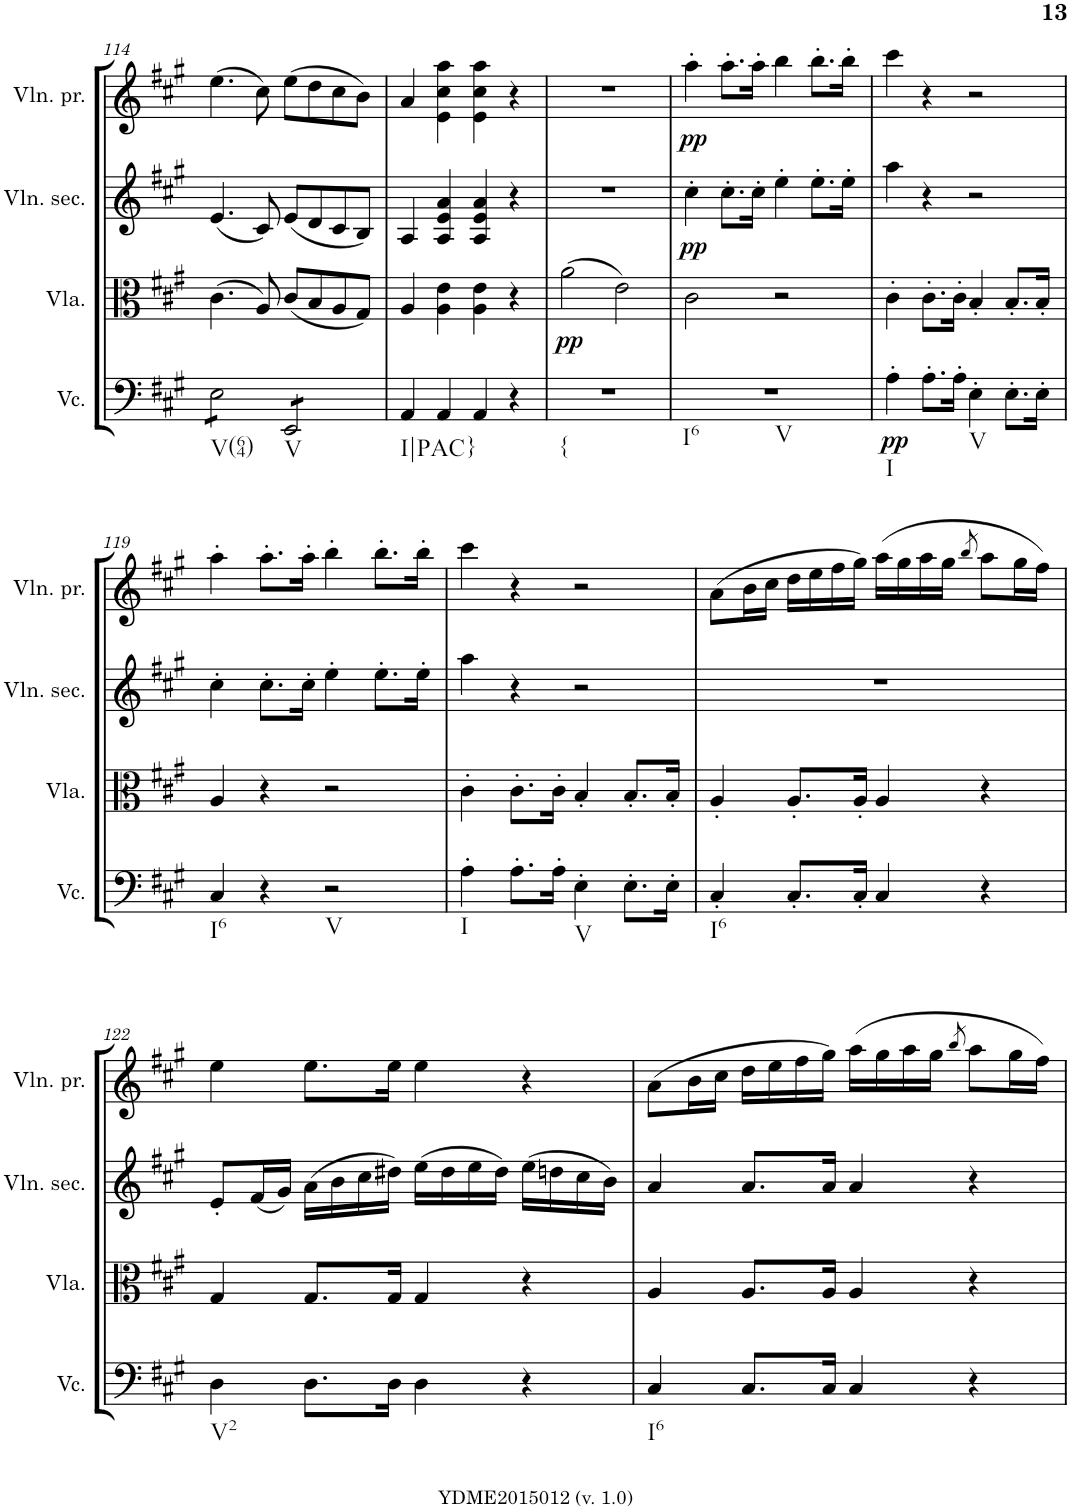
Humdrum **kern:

**kern	**dynam	**kern	**dynam	**kern	**dynam	**kern	**dynam
*part4	*part4	*part3	*part3	*part2	*part2	*part1	*part1
*staff4	*staff4	*staff3	*staff3	*staff2	*staff2	*staff1	*staff1
*I"Violoncelle	*	*I"Viola	*	*I"Violino secondo	*	*I"Violino primo	*
*I'Vc.	*	*I'Vla.	*	*I'Vln. sec.	*	*I'Vln. pr.	*
!!LO:PB:g=z
*clefF4	*	*clefC3	*	*clefG2	*	*clefG2	*
*k[f#c#g#]	*	*k[f#c#g#]	*	*k[f#c#g#]	*	*k[f#c#g#]	*
*A:	*	*A:	*	*A:	*	*A:	*
*M4/4	*	*M4/4	*	*M4/4	*	*M4/4	*
*met(c)	*	*met(c)	*	*met(c)	*	*met(c)	*
=114	=114	=114	=114	=114	=114	=114	=114
!LO:TX:b:t=V(64)	!	!	!	!	!	!	!
*tremolo	*	*	*	*	*	*	*
8E\L	.	(>4.c#\	.	(<4.e/	.	(>4.ee\	.
8E\	.	.	.	.	.	.	.
8E\	.	.	.	.	.	.	.
8E\J	.	8A/)	.	8c#/)	.	8cc#\)	.
!LO:TX:b:t=V	!	!	!	!	!	!	!
8EE/L	.	(<8c#/L	.	(<8e/L	.	(>8ee\L	.
8EE/	.	8B/	.	8d/	.	8dd\	.
8EE/	.	8A/	.	8c#/	.	8cc#\	.
8EE/J	.	8G#/J)	.	8B/J)	.	8b\J)	.
*Xtremolo	*	*	*	*	*	*	*
=115	=115	=115	=115	=115	=115	=115	=115
!LO:TX:b:t=I|PAC}	!	!	!	!	!	!	!
4AA/	.	4A/	.	4A/	.	4a/	.
4AA/	.	4A\ 4e\	.	4A/ 4e/ 4a/	.	4e\ 4cc#\ 4aa\	.
4AA/	.	4A\ 4e\	.	4A/ 4e/ 4a/	.	4e\ 4cc#\ 4aa\	.
4r	.	4r	.	4r	.	4r	.
=116	=116	=116	=116	=116	=116	=116	=116
!LO:TX:b:t={	!	!	!	!	!	!	!
!	!	!	!LO:DY:b	!	!	!	!
1r	.	(>2a\	pp	1r	.	1r	.
.	.	2e\)	.	.	.	.	.
=117	=117	=117	=117	=117	=117	=117	=117
!LO:TX:b:t=I6	!	!	!	!	!	!	!
!LO:TX:b:t=V	!	!	!	!	!	!	!
!	!	!	!	!	!LO:DY:b	!	!LO:DY:b
1r	.	2c#\	.	4cc#'\	pp	4aa'\	pp
.	.	.	.	8.cc#'\L	.	8.aa'\L	.
.	.	.	.	16cc#'\Jk	.	16aa'\Jk	.
.	.	2r	.	4ee'\	.	4bb\	.
.	.	.	.	8.ee'\L	.	8.bb'\L	.
.	.	.	.	16ee'\Jk	.	16bb'\Jk	.
=118	=118	=118	=118	=118	=118	=118	=118
!LO:TX:b:t=I	!	!	!	!	!	!	!
!	!LO:DY:b	!	!	!	!	!	!
4A'\	pp	4c#'\	.	4aa\	.	4ccc#\	.
8.A'\L	.	8.c#'\L	.	4r	.	4r	.
16A'\Jk	.	16c#'\Jk	.	.	.	.	.
!LO:TX:b:t=V	!	!	!	!	!	!	!
4E'\	.	4B'/	.	2r	.	2r	.
8.E'\L	.	8.B'/L	.	.	.	.	.
16E'\Jk	.	16B'/Jk	.	.	.	.	.
!!LO:LB:g=z
=119	=119	=119	=119	=119	=119	=119	=119
!LO:TX:b:t=I6	!	!	!	!	!	!	!
4C#/	.	4A/	.	4cc#'\	.	4aa'\	.
4r	.	4r	.	8.cc#'\L	.	8.aa'\L	.
.	.	.	.	16cc#'\Jk	.	16aa'\Jk	.
!LO:TX:b:t=V	!	!	!	!	!	!	!
2r	.	2r	.	4ee'\	.	4bb'\	.
.	.	.	.	8.ee'\L	.	8.bb'\L	.
.	.	.	.	16ee'\Jk	.	16bb'\Jk	.
=120	=120	=120	=120	=120	=120	=120	=120
!LO:TX:b:t=I	!	!	!	!	!	!	!
4A'\	.	4c#'\	.	4aa\	.	4ccc#\	.
8.A'\L	.	8.c#'\L	.	4r	.	4r	.
16A'\Jk	.	16c#'\Jk	.	.	.	.	.
!LO:TX:b:t=V	!	!	!	!	!	!	!
4E'\	.	4B'/	.	2r	.	2r	.
8.E'\L	.	8.B'/L	.	.	.	.	.
16E'\Jk	.	16B'/Jk	.	.	.	.	.
=121	=121	=121	=121	=121	=121	=121	=121
!LO:TX:b:t=I6	!	!	!	!	!	!	!
4C#'/	.	4A'/	.	1r	.	(>8a\L	.
.	.	.	.	.	.	16b\L	.
.	.	.	.	.	.	16cc#\JJ	.
8.C#'/L	.	8.A'/L	.	.	.	16dd\LL	.
.	.	.	.	.	.	16ee\	.
.	.	.	.	.	.	16ff#\	.
16C#'/Jk	.	16A'/Jk	.	.	.	16gg#\JJ)	.
4C#/	.	4A/	.	.	.	(>16aa\LL	.
.	.	.	.	.	.	16gg#\	.
.	.	.	.	.	.	16aa\	.
.	.	.	.	.	.	16gg#\JJ	.
.	.	.	.	.	.	8qbb/	.
4r	.	4r	.	.	.	8aa\L	.
.	.	.	.	.	.	16gg#\L	.
.	.	.	.	.	.	16ff#\JJ)	.
!!LO:LB:g=z
=122	=122	=122	=122	=122	=122	=122	=122
!LO:TX:b:t=V2	!	!	!	!	!	!	!
4D\	.	4G#/	.	8e'/L	.	4ee\	.
.	.	.	.	(<16f#/L	.	.	.
.	.	.	.	16g#/JJ)	.	.	.
8.D\L	.	8.G#/L	.	(>16a\LL	.	8.ee\L	.
.	.	.	.	16b\	.	.	.
.	.	.	.	16cc#\	.	.	.
16D\Jk	.	16G#/Jk	.	16dd#X\JJ)	.	16ee\Jk	.
4D\	.	4G#/	.	(>16ee\LL	.	4ee\	.
.	.	.	.	16dd#\	.	.	.
.	.	.	.	16ee\	.	.	.
.	.	.	.	16dd#\JJ)	.	.	.
4r	.	4r	.	(>16ee\LL	.	4r	.
.	.	.	.	16ddn\	.	.	.
.	.	.	.	16cc#\	.	.	.
.	.	.	.	16b\JJ)	.	.	.
=123	=123	=123	=123	=123	=123	=123	=123
!LO:TX:b:t=I6	!	!	!	!	!	!	!
4C#/	.	4A/	.	4a/	.	(>8a\L	.
.	.	.	.	.	.	16b\L	.
.	.	.	.	.	.	16cc#\JJ	.
8.C#/L	.	8.A/L	.	8.a/L	.	16dd\LL	.
.	.	.	.	.	.	16ee\	.
.	.	.	.	.	.	16ff#\	.
16C#/Jk	.	16A/Jk	.	16a/Jk	.	16gg#\JJ)	.
4C#/	.	4A/	.	4a/	.	(>16aa\LL	.
.	.	.	.	.	.	16gg#\	.
.	.	.	.	.	.	16aa\	.
.	.	.	.	.	.	16gg#\JJ	.
.	.	.	.	.	.	8qbb/	.
4r	.	4r	.	4r	.	8aa\L	.
.	.	.	.	.	.	16gg#\L	.
.	.	.	.	.	.	16ff#\JJ)	.
=	=	=	=	=	=	=	=
*-	*-	*-	*-	*-	*-	*-	*-
